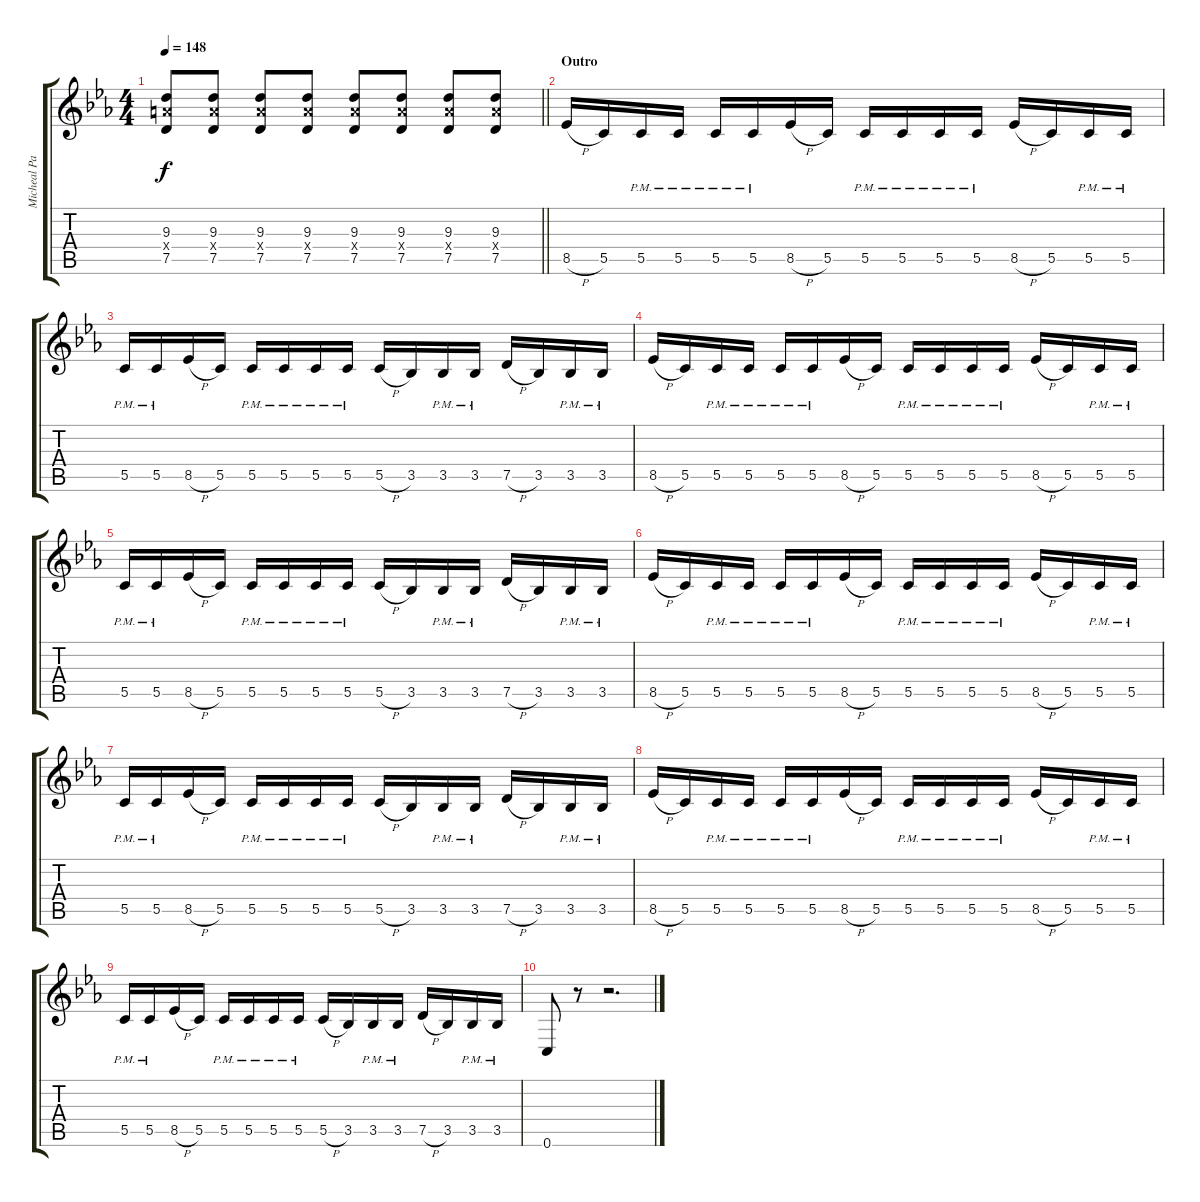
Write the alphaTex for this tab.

\track ("Micheal Paget" "Micheal Pa") {instrument distortionguitar}
\staff {score tabs}
\tuning (D4 A3 F3 C3 G2 C2) {hide}
\ts (4 4)
\tempo 148
\clef g2
\barLineRight lightlight
\ks eb
(9.3 9.4{x} 7.5).8{dy f} (9.3 9.4{x} 7.5).8 (9.3 9.4{x} 7.5).8 (9.3 9.4{x} 7.5).8 (9.3 9.4{x} 7.5).8 (9.3 9.4{x} 7.5).8 (9.3 9.4{x} 7.5).8 (9.3 9.4{x} 7.5).8 |
\section ("" "Outro")
8.5{h}.16 5.5.16 5.5{pm}.16 5.5{pm}.16 5.5{pm}.16 5.5{pm}.16 8.5{h}.16 5.5.16 5.5{pm}.16 5.5{pm}.16 5.5{pm}.16 5.5{pm}.16 8.5{h}.16 5.5.16 5.5{pm}.16 5.5{pm}.16 |
5.5{pm}.16 5.5{pm}.16 8.5{h}.16 5.5.16 5.5{pm}.16 5.5{pm}.16 5.5{pm}.16 5.5{pm}.16 5.5{h}.16 3.5.16 3.5{pm}.16 3.5{pm}.16 7.5{h}.16 3.5.16 3.5{pm}.16 3.5{pm}.16 |
8.5{h}.16 5.5.16 5.5{pm}.16 5.5{pm}.16 5.5{pm}.16 5.5{pm}.16 8.5{h}.16 5.5.16 5.5{pm}.16 5.5{pm}.16 5.5{pm}.16 5.5{pm}.16 8.5{h}.16 5.5.16 5.5{pm}.16 5.5{pm}.16 |
5.5{pm}.16 5.5{pm}.16 8.5{h}.16 5.5.16 5.5{pm}.16 5.5{pm}.16 5.5{pm}.16 5.5{pm}.16 5.5{h}.16 3.5.16 3.5{pm}.16 3.5{pm}.16 7.5{h}.16 3.5.16 3.5{pm}.16 3.5{pm}.16 |
8.5{h}.16 5.5.16 5.5{pm}.16 5.5{pm}.16 5.5{pm}.16 5.5{pm}.16 8.5{h}.16 5.5.16 5.5{pm}.16 5.5{pm}.16 5.5{pm}.16 5.5{pm}.16 8.5{h}.16 5.5.16 5.5{pm}.16 5.5{pm}.16 |
5.5{pm}.16 5.5{pm}.16 8.5{h}.16 5.5.16 5.5{pm}.16 5.5{pm}.16 5.5{pm}.16 5.5{pm}.16 5.5{h}.16 3.5.16 3.5{pm}.16 3.5{pm}.16 7.5{h}.16 3.5.16 3.5{pm}.16 3.5{pm}.16 |
8.5{h}.16 5.5.16 5.5{pm}.16 5.5{pm}.16 5.5{pm}.16 5.5{pm}.16 8.5{h}.16 5.5.16 5.5{pm}.16 5.5{pm}.16 5.5{pm}.16 5.5{pm}.16 8.5{h}.16 5.5.16 5.5{pm}.16 5.5{pm}.16 |
5.5{pm}.16 5.5{pm}.16 8.5{h}.16 5.5.16 5.5{pm}.16 5.5{pm}.16 5.5{pm}.16 5.5{pm}.16 5.5{h}.16 3.5.16 3.5{pm}.16 3.5{pm}.16 7.5{h}.16 3.5.16 3.5{pm}.16 3.5{pm}.16 |
0.6.8 r.8 r.2{d}
